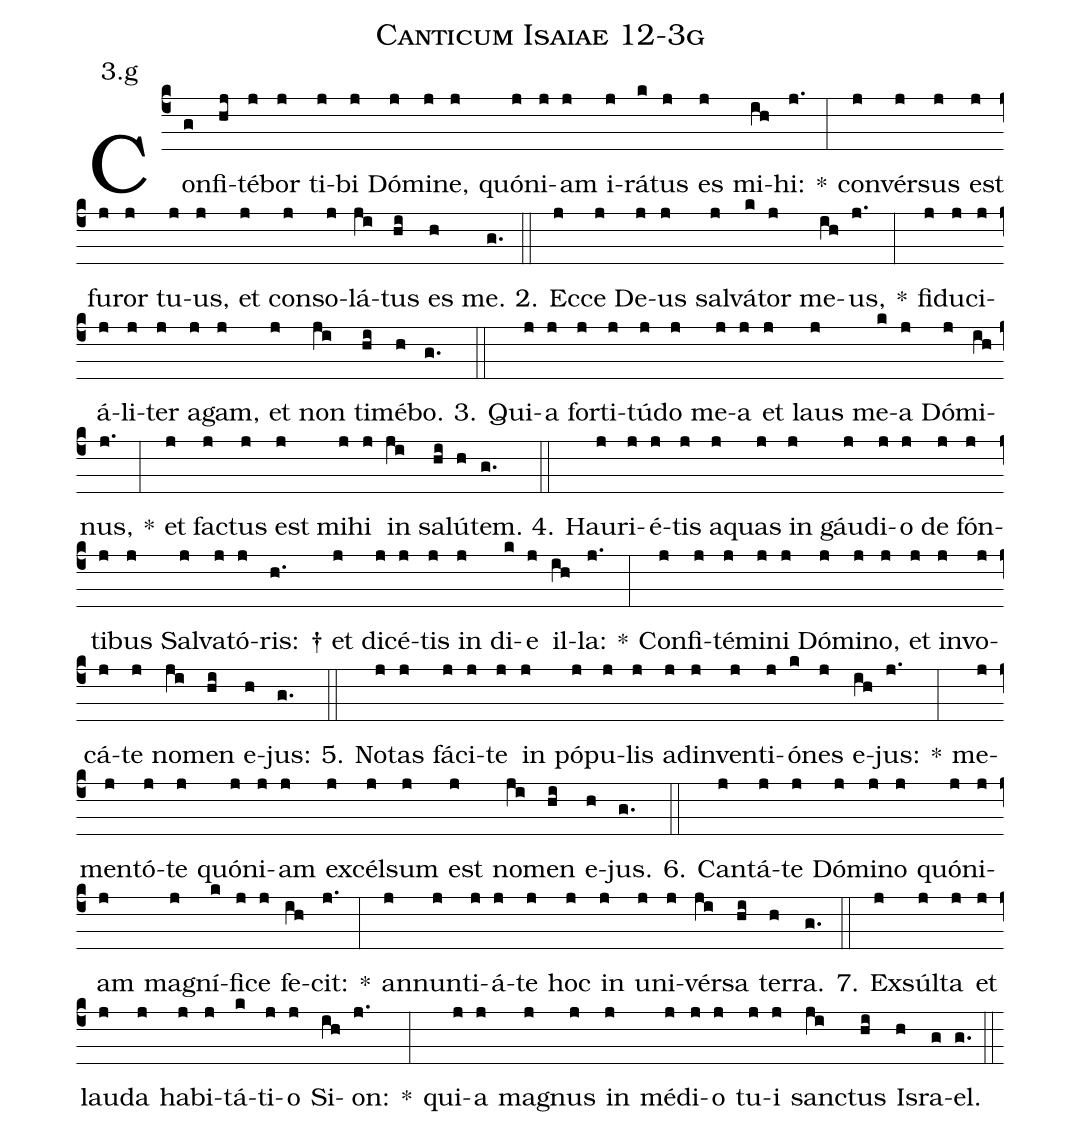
name: Canticum Isaiae 12-3g;
annotation: 3.g;
%%
(c4)Con(g)fi(hj)té(j)bor(j) ti(j)bi(j) Dó(j)mi(j)ne,(j) quón(j)i(j)am(j) i(j)rá(k)tus(j) es(j) mi(ih)hi:(j.) *(:) con(j)vér(j)sus(j) est(j) fu(j)ror(j) tu(j)us,(j) et(j) con(j)so(j)lá(ji)tus(hi) es(h) me.(g.) (::)
2. Ec(j)ce(j) De(j)us(j) sal(j)vá(k)tor(j) me(ih)us,(j.) *(:) fi(j)du(j)ci(j)á(j)li(j)ter(j) a(j)gam,(j) et(j) non(ji) ti(hi)mé(h)bo.(g.) (::)
3. Qui(j)a(j) for(j)ti(j)tú(j)do(j) me(j)a(j) et(j) laus(j) me(k)a(j) Dó(j)mi(ih)nus,(j.) *(:) et(j) fac(j)tus(j) est(j) mi(j)hi(j) in(ji) sa(hi)lú(h)tem.(g.) (::)
4. Hau(j)ri(j)é(j)tis(j) a(j)quas(j) in(j) gáu(j)di(j)o(j) de(j) fón(j)ti(j)bus(j) Sal(j)va(j)tó(j)ris: †(h.) et(j) di(j)cé(j)tis(j) in(j) di(k)e(j) il(ih)la:(j.) *(:) Con(j)fi(j)té(j)mi(j)ni(j) Dó(j)mi(j)no,(j) et(j) in(j)vo(j)cá(j)te(j) no(ji)men(hi) e(h)jus:(g.) (::)
5. No(j)tas(j) fá(j)ci(j)te(j) in(j) pó(j)pu(j)lis(j) ad(j)in(j)ven(j)ti(j)ó(k)nes(j) e(ih)jus:(j.) *(:) me(j)men(j)tó(j)te(j) quón(j)i(j)am(j) ex(j)cél(j)sum(j) est(j) no(ji)men(hi) e(h)jus.(g.) (::)
6. Can(j)tá(j)te(j) Dó(j)mi(j)no(j) quón(j)i(j)am(j) ma(j)gní(k)fi(j)ce(j) fe(ih)cit:(j.) *(:) an(j)nun(j)ti(j)á(j)te(j) hoc(j) in(j) u(j)ni(j)vér(ji)sa(hi) ter(h)ra.(g.) (::)
7. Ex(j)súl(j)ta(j) et(j) lau(j)da(j) ha(j)bi(j)tá(k)ti(j)o(j) Si(ih)on:(j.) *(:) qui(j)a(j) ma(j)gnus(j) in(j) mé(j)di(j)o(j) tu(j)i(j) sanc(ji)tus(hi) Is(h)ra(g)el.(g.) (::)
